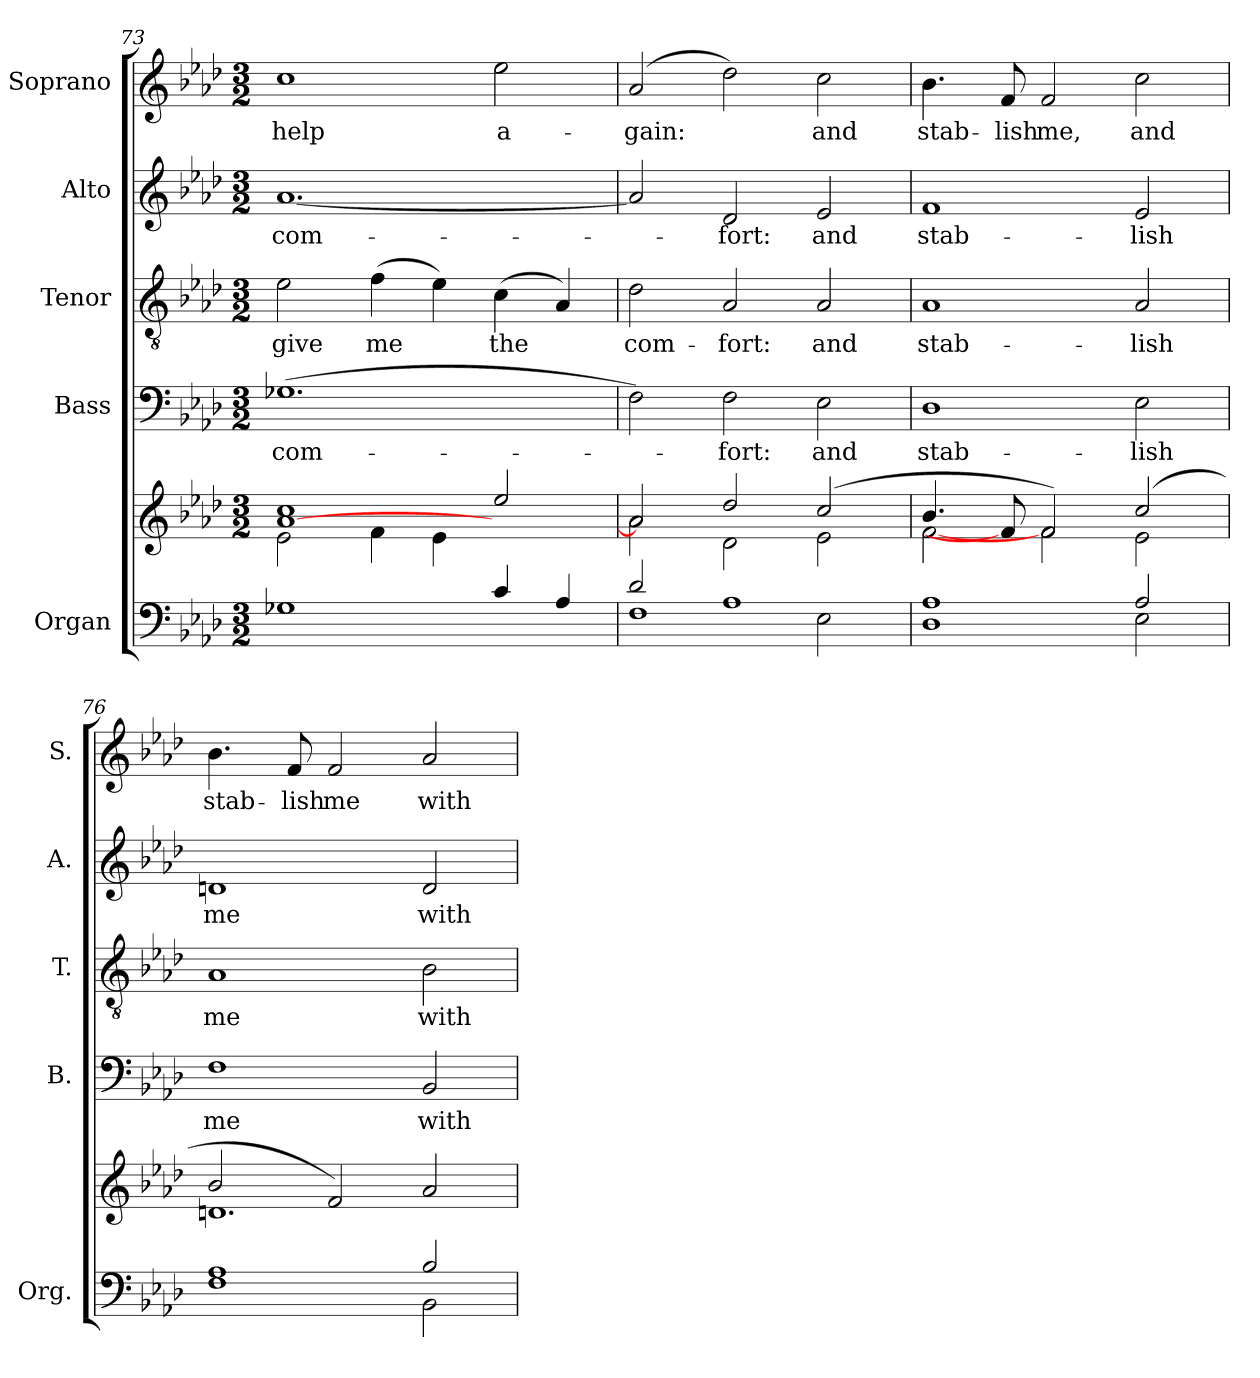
**kern	**kern	**kern	**text	**kern	**text	**kern	**text	**kern	**text
*part5	*part5	*part4	*part4	*part3	*part3	*part2	*part2	*part1	*part1
*staff6	*staff5	*staff4	*staff4	*staff3	*staff3	*staff2	*staff2	*staff1	*staff1
*I"Organ	*	*I"Bass	*	*I"Tenor	*	*I"Alto	*	*I"Soprano	*
*I'Org.	*	*I'B.	*	*I'T.	*	*I'A.	*	*I'S.	*
*clefF4	*clefG2	*clefF4	*	*clefGv2	*	*clefG2	*	*clefG2	*
*	*	*	*	*ITrd7c12	*	*	*	*	*
*k[b-e-a-d-]	*k[b-e-a-d-]	*k[b-e-a-d-]	*	*k[b-e-a-d-]	*	*k[b-e-a-d-]	*	*k[b-e-a-d-]	*
*A-:	*A-:	*A-:	*	*A-:	*	*A-:	*	*A-:	*
*M3/2	*M3/2	*M3/2	*	*M3/2	*	*M3/2	*	*M3/2	*
=73	=73	=73	=73	=73	=73	=73	=73	=73	=73
*	*^	*	*	*	*	*	*	*	*
!	!	!	!	!LO:LY:b:color=#000000	!	!	!	!	!	!
!	!	!	!	!	!	!LO:LY:b:color=#000000	!	!	!	!
!	!	!	!	!	!	!	!	!LO:LY:b:color=#000000	!	!
!	!	!	!	!	!	!	!	!	!	!LO:LY:b:color=#000000
1G-Xi	[>1a-i 1cci	2e-i\	(1.G-Xi	com-	2E-i\	give	[<1.a-i	com-	1cci	help
!	!	!	!	!	!	!LO:LY:b:color=#000000	!	!	!	!
.	.	4fi\	.	.	(4Fi\	me	.	.	.	.
.	.	4e-i\	.	.	4E-i\)	.	.	.	.	.
!	!	!	!	!	!	!LO:LY:b:color=#000000	!	!	!	!
!	!	!	!	!	!	!	!	!	!	!LO:LY:b:color=#000000
4ci/	2ee-i/	2ryy	.	.	(4Ci\	the	.	.	2ee-i\	a-
4A-i/	.	.	.	.	4AA-i/)	.	.	.	.	.
=74	=74	=74	=74	=74	=74	=74	=74	=74	=74	=74
*^	*	*	*	*	*	*	*	*	*	*
!	!	!	!	!	!	!	!LO:LY:b:color=#000000	!	!	!	!
!	!	!	!	!	!	!	!	!	!	!	!LO:LY:b:color=#000000
2d-i/	1Fi	2a-i/]	2a-i\	2Fi\)	.	2D-i\	com-	2a-i/]	.	(2a-i/	-gain:
!	!	!	!	!	!LO:LY:b:color=#000000	!	!	!	!	!	!
!	!	!	!	!	!	!	!LO:LY:b:color=#000000	!	!	!	!
!	!	!	!	!	!	!	!	!	!LO:LY:b:color=#000000	!	!
1A-i	.	2dd-i/	2d-i\	2Fi\	-fort:	2AA-i/	-fort:	2d-i/	-fort:	2dd-i\)	.
!	!	!	!	!	!LO:LY:b:color=#000000	!	!	!	!	!	!
!	!	!	!	!	!	!	!LO:LY:b:color=#000000	!	!	!	!
!	!	!	!	!	!	!	!	!	!LO:LY:b:color=#000000	!	!
!	!	!	!	!	!	!	!	!	!	!	!LO:LY:b:color=#000000
.	2E-i\	(2cci/	2e-i\	2E-i\	and	2AA-i/	and	2e-i/	and	2cci\	and
!!LO:PB:g=z
=75	=75	=75	=75	=75	=75	=75	=75	=75	=75	=75	=75
*	*	*	*^	*	*	*	*	*	*	*	*
!	!	!	!	!	!	!LO:LY:b:color=#000000	!	!	!	!	!	!
!	!	!	!	!	!	!	!	!LO:LY:b:color=#000000	!	!	!	!
!	!	!	!	!	!	!	!	!	!	!LO:LY:b:color=#000000	!	!
!	!	!	!	!	!	!	!	!	!	!	!	!LO:LY:b:color=#000000
1D-i 1A-i	1ryy	4.b-i/	[<2fi\	1ryy	1D-i	stab-	1AA-i	stab-	1fi	stab-	4.b-i\	stab-
!	!	!	!	!	!	!	!	!	!	!	!	!LO:LY:b:color=#000000
.	.	8fi/]	.	.	.	.	.	.	.	.	8fi/	-lish
!	!	!	!	!	!	!	!	!	!	!	!	!LO:LY:b:color=#000000
.	.	2fi/)	2fi\	.	.	.	.	.	.	.	2fi/	me,
!	!	!	!	!	!	!LO:LY:b:color=#000000	!	!	!	!	!	!
!	!	!	!	!	!	!	!	!LO:LY:b:color=#000000	!	!	!	!
!	!	!	!	!	!	!	!	!	!	!LO:LY:b:color=#000000	!	!
!	!	!	!	!	!	!	!	!	!	!	!	!LO:LY:b:color=#000000
2A-i/	2E-i\	(2cci/	2ryy	2e-i\	2E-i\	-lish	2AA-i/	-lish	2e-i/	-lish	2cci\	and
*	*	*	*v	*v	*	*	*	*	*	*	*	*
=76	=76	=76	=76	=76	=76	=76	=76	=76	=76	=76	=76
*	*	*	*^	*	*	*	*	*	*	*	*
!	!	!	!	!	!	!LO:LY:b:color=#000000	!	!	!	!	!	!
*	*	*	*v	*v	*	*	*	*	*	*	*	*
*	*	*	*^	*	*	*	*	*	*	*	*
!	!	!	!	!	!	!	!	!LO:LY:b:color=#000000	!	!	!	!
*	*	*	*v	*v	*	*	*	*	*	*	*	*
*	*	*	*^	*	*	*	*	*	*	*	*
!	!	!	!	!	!	!	!	!	!	!LO:LY:b:color=#000000	!	!
*	*	*	*v	*v	*	*	*	*	*	*	*	*
*	*	*	*^	*	*	*	*	*	*	*	*
!	!	!	!	!	!	!	!	!	!	!	!	!LO:LY:b:color=#000000
*	*	*	*v	*v	*	*	*	*	*	*	*	*
1Fi 1A-i	1ryy	2b-i/	1.dni	1Fi	me	1AA-i	me	1dni	me	4.b-i\	stab-
!	!	!	!	!	!	!	!	!	!	!	!LO:LY:b:color=#000000
.	.	.	.	.	.	.	.	.	.	8fi/	-lish
!	!	!	!	!	!	!	!	!	!	!	!LO:LY:b:color=#000000
.	.	2fi/)	.	.	.	.	.	.	.	2fi/	me
!	!	!	!	!	!LO:LY:b:color=#000000	!	!	!	!	!	!
!	!	!	!	!	!	!	!LO:LY:b:color=#000000	!	!	!	!
!	!	!	!	!	!	!	!	!	!LO:LY:b:color=#000000	!	!
!	!	!	!	!	!	!	!	!	!	!	!LO:LY:b:color=#000000
2B-i/	2BB-i\	2a-i/	.	2BB-i/	with	2BB-i\	with	2di/	with	2a-i/	with
*v	*v	*	*	*	*	*	*	*	*	*	*
*	*v	*v	*	*	*	*	*	*	*	*
=	=	=	=	=	=	=	=	=	=
*-	*-	*-	*-	*-	*-	*-	*-	*-	*-
